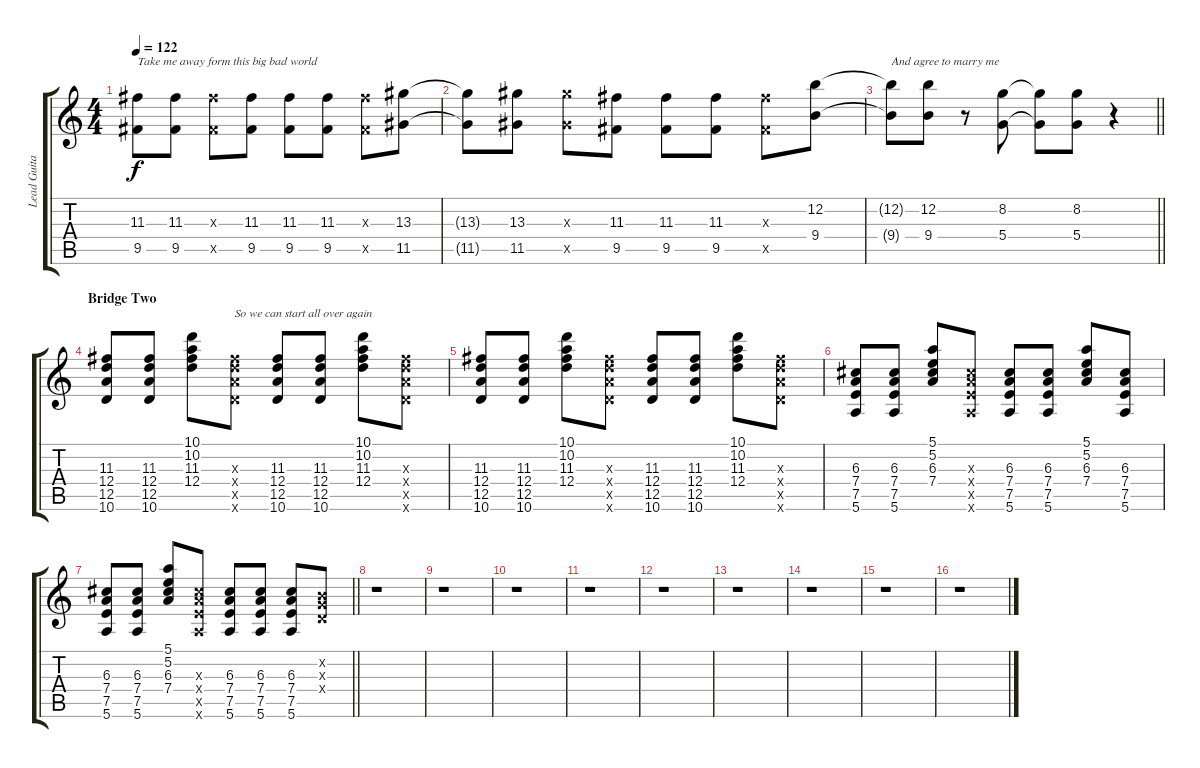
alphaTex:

\track ("Lead Guitar" "Lead Guita") {instrument electricguitarclean}
\staff {score tabs}
\tuning (E4 B3 G3 D3 A2 E2) {hide}
\ts (4 4)
\tempo 122
\clef g2
\ks c
(11.3 9.5).8{txt "Take me away form this big bad world" dy f} (11.3 9.5).8 (11.3{x} 9.5{x}).8 (11.3 9.5).8 (11.3 9.5).8 (11.3 9.5).8 (11.3{x} 9.5{x}).8 (13.3 11.5).8 |
(13.3{t} 11.5{t}).8 (13.3 11.5).8 (13.3{x} 11.5{x}).8 (11.3 9.5).8 (11.3 9.5).8 (11.3 9.5).8 (11.3{x} 9.5{x}).8 (12.2 9.4).8 |
\barLineRight lightlight
(12.2{t} 9.4{t}).8{txt "And agree to marry me"} (12.2 9.4).8 r.8 (8.2 5.4).8 (8.2{t} 5.4{t}).8 (8.2 5.4).8 r.4 |
\section ("" "Bridge Two")
(11.3 12.4 12.5 10.6).8 (11.3 12.4 12.5 10.6).8 (10.1 10.2 11.3 12.4).8 (11.3{x} 12.4{x} 12.5{x} 10.6{x}).8{txt "So we can start all over again"} (11.3 12.4 12.5 10.6).8 (11.3 12.4 12.5 10.6).8 (10.1 10.2 11.3 12.4).8 (11.3{x} 12.4{x} 12.5{x} 10.6{x}).8 |
(11.3 12.4 12.5 10.6).8 (11.3 12.4 12.5 10.6).8 (10.1 10.2 11.3 12.4).8 (11.3{x} 12.4{x} 12.5{x} 10.6{x}).8 (11.3 12.4 12.5 10.6).8 (11.3 12.4 12.5 10.6).8 (10.1 10.2 11.3 12.4).8 (11.3{x} 12.4{x} 12.5{x} 10.6{x}).8 |
(6.3 7.4 7.5 5.6).8 (6.3 7.4 7.5 5.6).8 (5.1 5.2 6.3 7.4).8 (6.3{x} 7.4{x} 7.5{x} 5.6{x}).8 (6.3 7.4 7.5 5.6).8 (6.3 7.4 7.5 5.6).8 (5.1 5.2 6.3 7.4).8 (6.3 7.4 7.5 5.6).8 |
\barLineRight lightlight
(6.3 7.4 7.5 5.6).8 (6.3 7.4 7.5 5.6).8 (5.1 5.2 6.3 7.4).8 (6.3{x} 7.4{x} 7.5{x} 5.6{x}).8 (6.3 7.4 7.5 5.6).8 (6.3 7.4 7.5 5.6).8 (6.3 7.4 7.5 5.6).8 (0.2{x} 0.3{x} 0.4{x}).8 |
r.1 |
r.1 |
r.1 |
r.1 |
r.1 |
r.1 |
r.1 |
r.1 |
r.1
